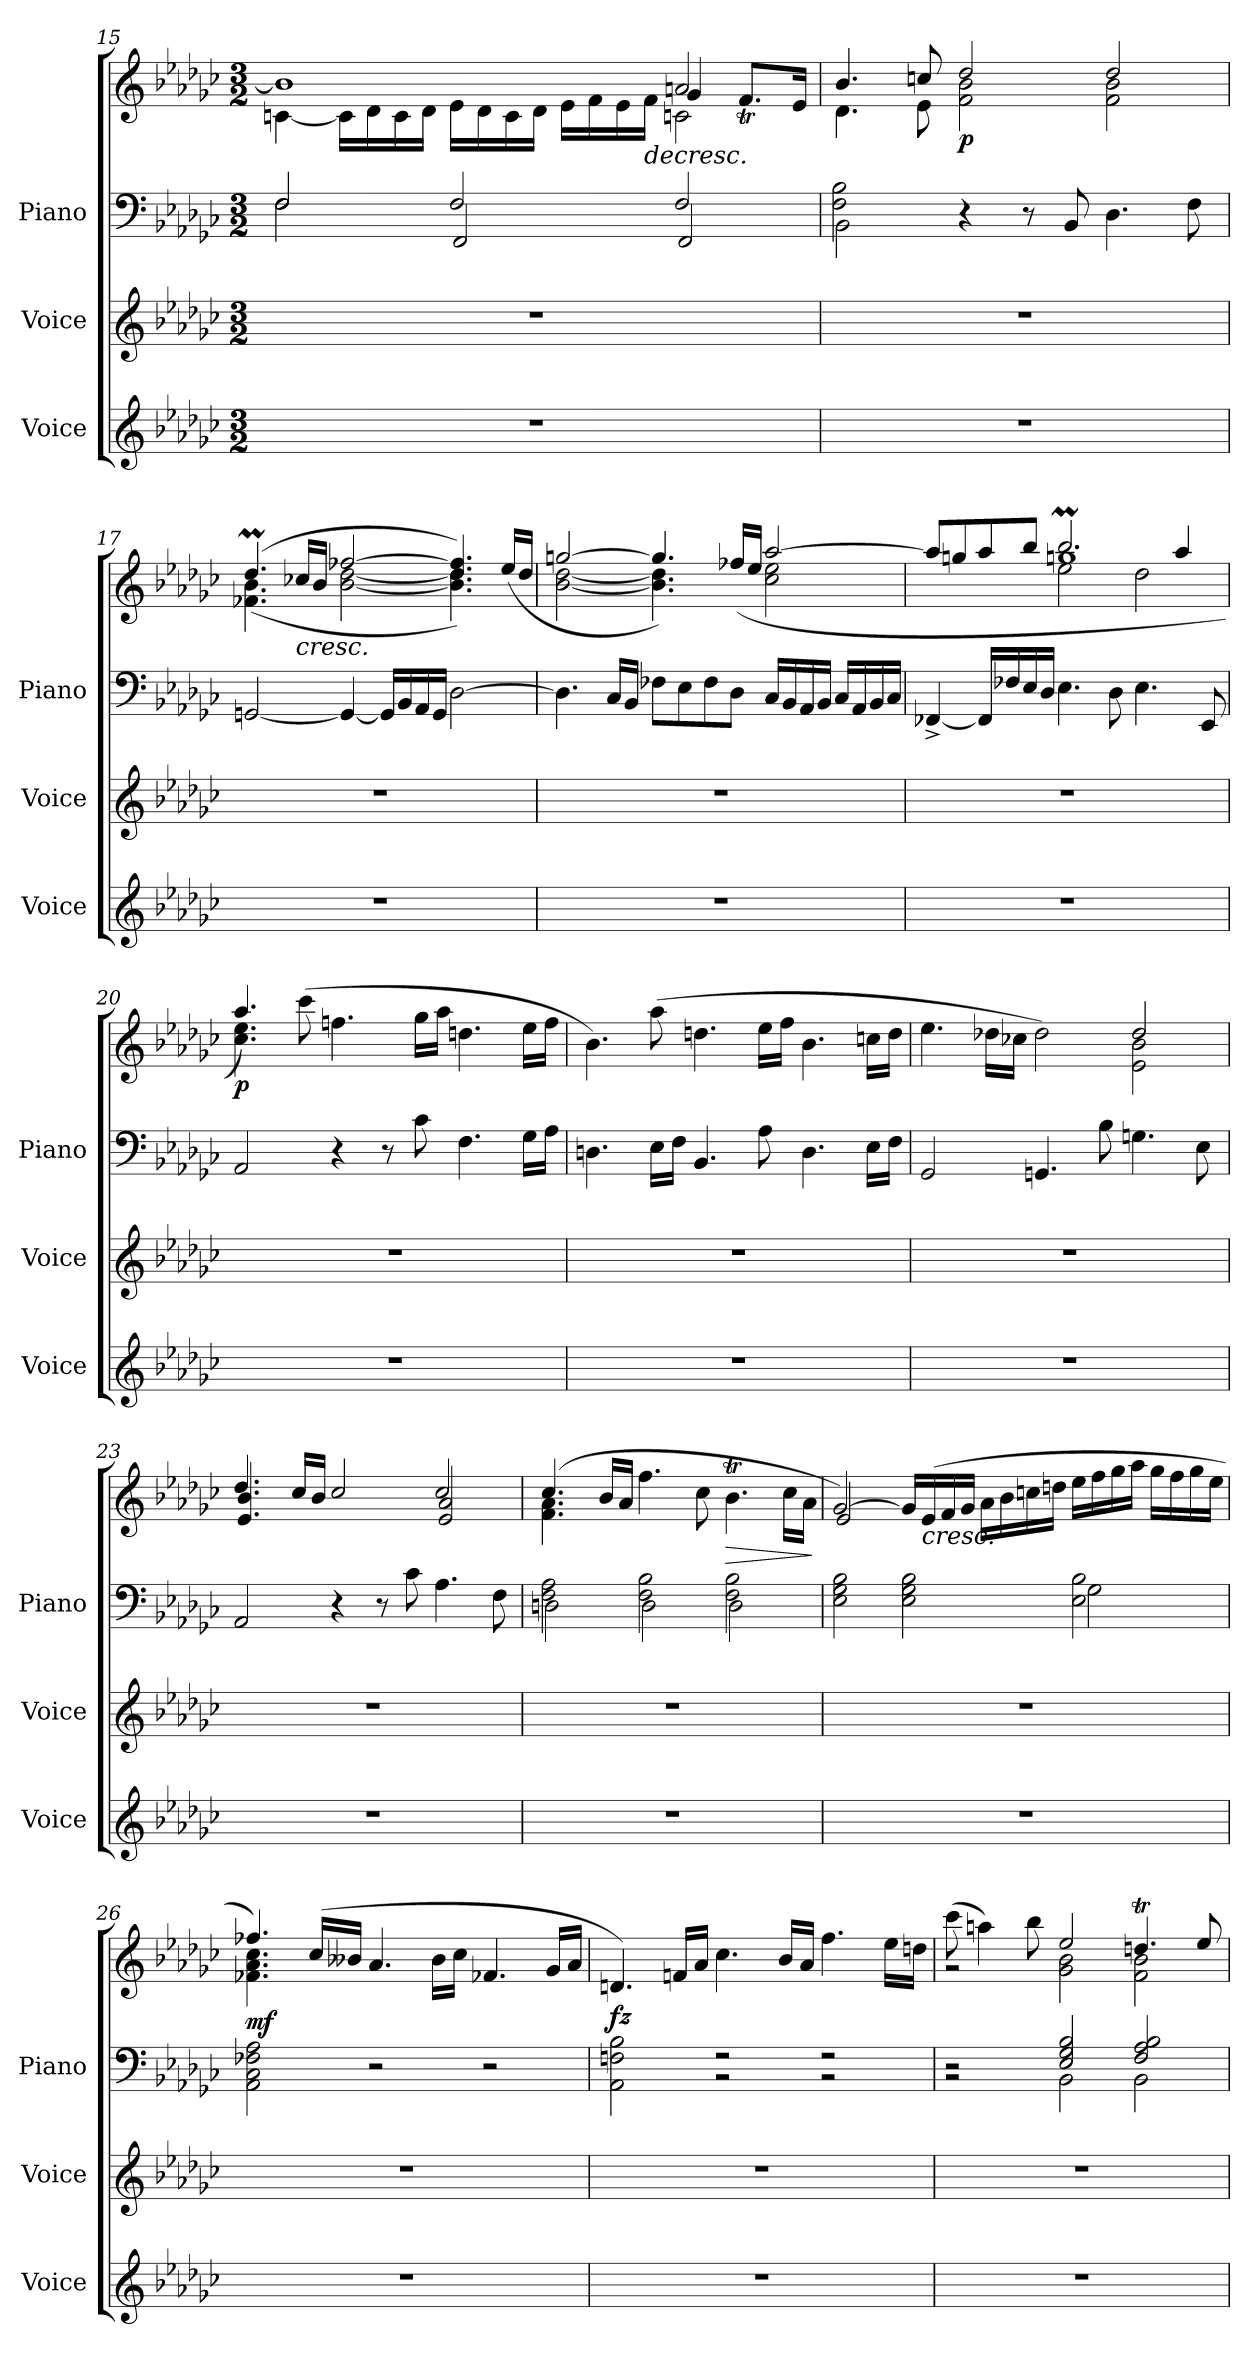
**kern	**kern	**kern	**kern	**dynam
*part3	*part2	*part1	*part1	*part1
*staff4	*staff3	*staff2	*staff1	*staff1/2
*I"Voice	*I"Voice	*I"Piano	*	*
*I'Voice	*I'Voice	*I'Piano	*	*
*clefG2	*clefG2	*clefF4	*clefG2	*
*k[b-e-a-d-g-c-]	*k[b-e-a-d-g-c-]	*k[b-e-a-d-g-c-]	*k[b-e-a-d-g-c-]	*
*M3/2	*M3/2	*M3/2	*M3/2	*
=15	=15	=15	=15	=15
*	*	*^	*^	*
*	*	*	*	*	*^	*
1.r	1.r	2F/	2F\	1b-]	[>4cn\	1ryy	.
.	.	.	.	.	16c\LL]	.	.
.	.	.	.	.	16d-\	.	.
.	.	.	.	.	16c\	.	.
.	.	.	.	.	16d-\JJ	.	.
.	.	2F/	2FF/	.	16e-\LL	.	.
.	.	.	.	.	16d-\	.	.
.	.	.	.	.	16c\	.	.
.	.	.	.	.	16d-\JJ	.	.
.	.	.	.	.	16e-\LL	.	.
.	.	.	.	.	16f\	.	.
.	.	.	.	.	16e-\	.	.
!	!	!	!	!	!	!	!LO:HP:b
.	.	.	.	.	16f\JJ	.	>
.	.	2F/	2FF/	2an/	4g-/	2cn\	.
.	.	.	.	.	8.ft/L	.	.
.	.	.	.	.	16e-/Jk	.	.
*	*	*	*	*	*v	*v	*
!!LO:PB:g=z
=16	=16	=16	=16	=16	=16	=16
1.r	1.r	2BB-\	2F\ 2B-\	4.b-/	4.d-\	.
.	.	.	.	8ccn/	8e-\	.
!	!	!	!	!	!	!LO:DY:b
.	.	4r	1ryy	2dd-/	2f\ 2b-\	p
.	.	8r	.	.	.	.
.	.	8BB-/	.	.	.	.
.	.	4.D-\	.	2dd-/	2f\ 2b-\	.
.	.	8F\	.	.	.	.
*	*	*v	*v	*	*	*
*	*	*	*v	*v	*
.	.	.	.	]
=17	=17	=17	=17	=17
*	*	*	*^	*
1.r	1.r	[<2GGn/	(>(4.dd-M/	4.f-X\ 4.b-\	.
!	!	!	!LO:TX:b:i:t=cresc.	!	!
.	.	.	16cc-X/LL	8ryy	.
.	.	.	16b-/JJ	.	.
.	.	4GG/_	[>2ff-X/	[<2b-\ [<2dd-\	.
.	.	16GG/LL]	.	.	.
.	.	16BB-/	.	.	.
.	.	16AA-/	.	.	.
.	.	16GG/JJ	.	.	.
.	.	[>2D-\	4.dd-/ 4.ff-/]))	4.b-\] 4.dd-\]	.
.	.	.	(16ee-/LL	8ryy	.
.	.	.	16dd-/JJ	.	.
!!LO:LB:g=z
=18	=18	=18	=18	=18	=18
*	*	*	*	*^	*
1.r	1.r	4.D-\]	[>2ggn/	[<2b-\ [<2dd-\	1ryy	.
.	.	16C-/LL	.	.	.	.
.	.	16BB-/JJ	.	.	.	.
.	.	8F-X\L	4.gg/])	4.b-\] 4.dd-\]	.	.
.	.	8E-\	.	.	.	.
.	.	8F-\	.	.	.	.
.	.	8D-\J	(16ff-X/LL	2ryy	.	.
.	.	.	16ee-/JJ	.	.	.
.	.	16C-/LL	[>2aa-/	.	2cc-\ 2ee-\	.
.	.	16BB-/	.	.	.	.
.	.	16AA-/	.	.	.	.
.	.	16BB-/JJ	.	.	.	.
.	.	16C-/LL	.	.	.	.
.	.	16AA-/	.	.	.	.
.	.	16BB-/	.	8ryy	.	.
.	.	16C-/JJ	.	.	.	.
=19	=19	=19	=19	=19	=19	=19
1.r	1.r	[<4FF-X^>/	8aa-/L]	2ryy	2ryy	.
.	.	.	8ggn/	.	.	.
.	.	16FF-/LL]	8aa-/	.	.	.
.	.	16F-X/	.	.	.	.
.	.	16E-/	8bb-/J	.	.	.
.	.	16D-/JJ	.	.	.	.
.	.	4.E-\	2.bb-m/	2ee-\	1ggn	.
.	.	8D-\	.	.	.	.
.	.	4.E-\	.	2dd-\	.	.
.	.	.	4aa-/	.	.	.
.	.	8EE-/	.	.	.	.
*	*	*	*	*v	*v	*
!!LO:LB:g=z
=20	=20	=20	=20	=20	=20
!	!	!	!	!	!LO:DY:b
1.r	1.r	2AA-/	4.aa-/)	4.cc-\ 4.ee-\	p
.	.	.	1ryy	(>8ccc-\	.
.	.	4r	.	4.ffn\	.
.	.	8r	.	.	.
.	.	8c-\	.	16gg-\LL	.
.	.	.	.	16aa-\JJ	.
.	.	4.F\	.	4.ddn\	.
.	.	16G-\LL	8ryy	16ee-\LL	.
.	.	16A-\JJ	.	16ff\JJ	.
*	*	*	*v	*v	*
=21	=21	=21	=21	=21
1.r	1.r	4.Dn\	4.b-\)	.
.	.	16E-\LL	(8aa-\	.
.	.	16F\JJ	.	.
.	.	4.BB-/	4.ddn\	.
.	.	8A-\	16ee-\LL	.
.	.	.	16ff\JJ	.
.	.	4.D\	4.b-\	.
.	.	16E-\LL	16ccn\LL	.
.	.	16F\JJ	16dd\JJ	.
=22	=22	=22	=22	=22
*	*	*	*^	*
1.r	1.r	2GG-/	4.ee-\	1ryy	.
.	.	.	16dd-X\LL	.	.
.	.	.	16cc-X\JJ	.	.
.	.	4.GGn/	2dd-\)	.	.
.	.	8B-\	.	.	.
.	.	4.Gn\	2dd-/	2e-\ 2b-\	.
.	.	8E-\	.	.	.
!!LO:LB:g=z	!!
=23	=23	=23	=23	=23	=23
1.r	1.r	2AA-/	4.dd-/	4.e-/ 4.b-/	.
.	.	.	16cc-/LL	8rgyy	.
.	.	.	16b-/JJ	.	.
.	.	4r	2cc-/	2rgyy	.
.	.	8r	.	.	.
.	.	8c-\	.	.	.
.	.	4.A-\	2cc-/	2e-/ 2a-/	.
.	.	8F\	.	.	.
=24	=24	=24	=24	=24	=24
*	*	*^	*	*	*
1.r	1.r	2F\ 2A-\	2Dn\	(4.cc-/	4.f\ 4.a-\	.
.	.	.	.	16b-/LL	1ryy	.
.	.	.	.	16a-/JJ	.	.
.	.	2F\ 2B-\	2D\	4.ff\	.	.
.	.	.	.	8cc-\	.	.
!	!	!	!	!	!	!LO:HP:b
.	.	2F\ 2B-\	2D\	4.b-t\	.	>
.	.	.	.	16cc-\LL	8ryy	.
.	.	.	.	16a-\JJ	.	.
*	*	*v	*v	*	*	*
*	*	*	*v	*v	*
.	.	.	.	]
!!LO:LB:g=z
=25	=25	=25	=25	=25
*	*	*^	*^	*
1.r	1.r	2E-\ 2G-\ 2B-\	1ryy	[>2g-/)	2e-/	.
.	.	2E-\ 2G-\ 2B-\	.	16g-/LL]	1ryy	.
!	!	!	!	!LO:TX:b:i:t=cresc.	!	!
.	.	.	.	(16e-/	.	.
.	.	.	.	16f/	.	.
.	.	.	.	16g-/JJ	.	.
.	.	.	.	16a-\LL	.	.
.	.	.	.	16b-\	.	.
.	.	.	.	16ccn\	.	.
.	.	.	.	16ddn\JJ	.	.
.	.	2E-\ 2B-\	2G-\	16ee-\LL	.	.
.	.	.	.	16ff\	.	.
.	.	.	.	16gg-\	.	.
.	.	.	.	16aa-\JJ	.	.
.	.	.	.	16gg-\LL	.	.
.	.	.	.	16ff\	.	.
.	.	.	.	16gg-\	.	.
.	.	.	.	16ee-\JJ	.	.
=26	=26	=26	=26	=26	=26	=26
!	!	!	!	!	!	!LO:DY:b
1.r	1.r	2AA-\ 2C-\ 2F-X\ 2A-\	2ryy	4.ff-X/)	4.f-X\ 4.a-\ 4.cc-\	mf
.	.	.	.	(16cc-/LL	1ryy	.
.	.	.	.	16b--X/JJ	.	.
.	.	2r	2rBByy	4.a-/	.	.
.	.	.	.	16b--\LL	.	.
.	.	.	.	16cc-\JJ	.	.
.	.	2r	2rBByy	4.f-X/	.	.
.	.	.	.	16g-/LL	8ryy	.
.	.	.	.	16a-/JJ	.	.
*	*	*	*	*v	*v	*
!!LO:LB:g=z
=27	=27	=27	=27	=27	=27
!	!	!	!	!	!LO:DY:b
1.r	1.r	2AA-\ 2Fn\ 2B-\	2ryy	4.dn/)	fz
.	.	.	.	16fn/LL	.
.	.	.	.	16a-/JJ	.
.	.	2r	2rBB	4.cc-\	.
.	.	.	.	16b-/LL	.
.	.	.	.	16a-/JJ	.
.	.	2r	2rBB	4.ff\	.
.	.	.	.	16ee-\LL	.
.	.	.	.	16ddn\JJ	.
=28	=28	=28	=28	=28	=28
*	*	*	*	*^	*
1.r	1.r	2rE	2rBB	(8ccc-\	2rg	.
.	.	.	.	4aan\)	.	.
.	.	.	.	8bb-\	.	.
.	.	2E-/ 2G-/ 2B-/	2BB-\	2ee-/	2g-\ 2b-\	.
.	.	2F/ 2A-/ 2B-/	2BB-\	4.ddnt/	2f\ 2b-\	.
.	.	.	.	8ee-/	.	.
*	*	*v	*v	*	*	*
*	*	*	*v	*v	*
=	=	=	=	=
*-	*-	*-	*-	*-
